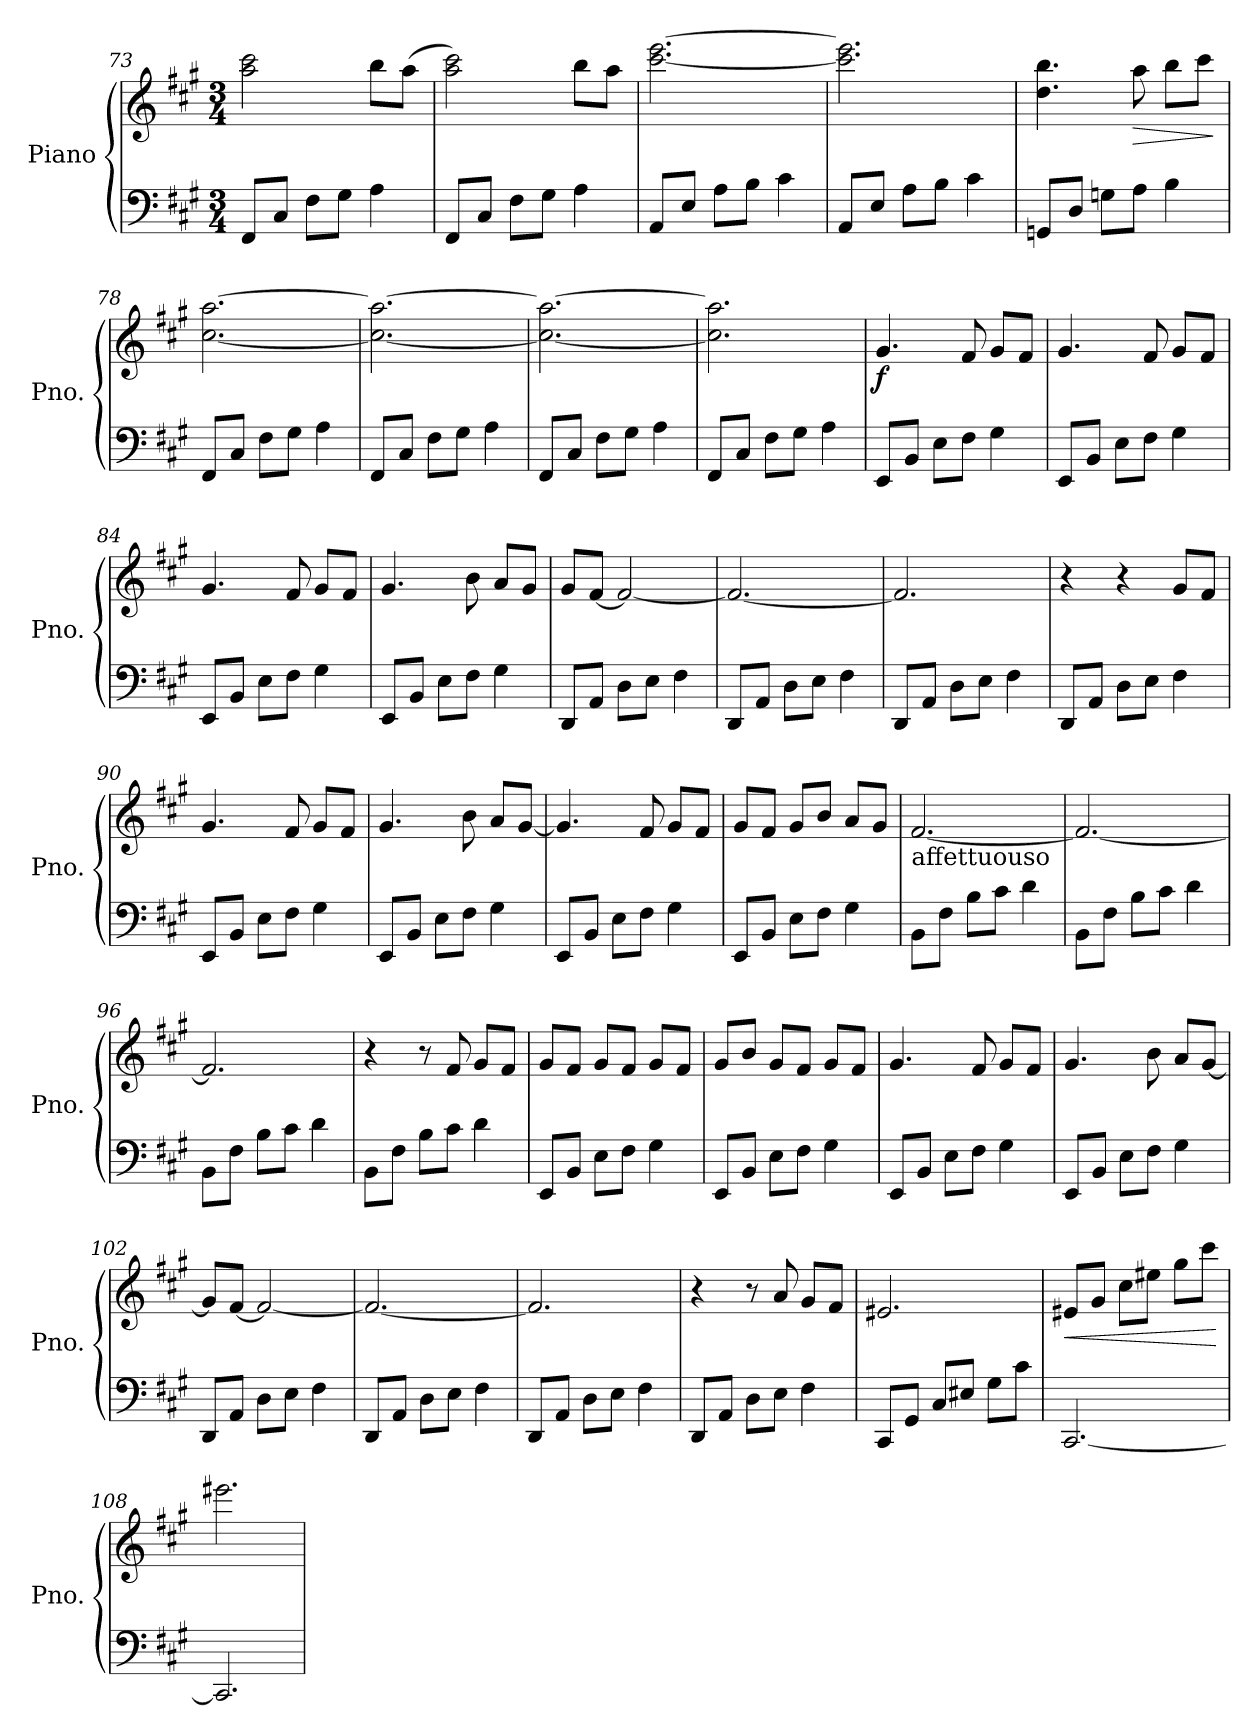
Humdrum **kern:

**kern	**kern	**dynam
*part1	*part1	*part1
*staff2	*staff1	*staff1/2
*I"Piano	*	*
*I'Pno.	*	*
*clefF4	*clefG2	*
*k[f#c#g#]	*k[f#c#g#]	*
*M3/4	*M3/4	*
=73	=73	=73
8FF#/L	2aa\ 2ccc#\	.
8C#/J	.	.
8F#\L	.	.
8G#\J	.	.
4A\	8bb\L	.
.	(>8aa\J	.
=74	=74	=74
8FF#/L	2aa\ 2ccc#\)	.
8C#/J	.	.
8F#\L	.	.
8G#\J	.	.
4A\	8bb\L	.
.	8aa\J	.
=75	=75	=75
8AA/L	[2.ccc#\ [2.eee\	.
8E/J	.	.
8A\L	.	.
8B\J	.	.
4c#\	.	.
=76	=76	=76
8AA/L	2.ccc#\] 2.eee\]	.
8E/J	.	.
8A\L	.	.
8B\J	.	.
4c#\	.	.
=77	=77	=77
8GGn/L	4.dd\ 4.bb\	.
8D/J	.	.
8Gn\L	.	.
!	!	!LO:HP:b
8A\J	8aa\	>
4B\	8bb\L	.
.	8ccc#\J	.
.	.	]
!!LO:PB:g=z
=78	=78	=78
8FF#/L	[2.cc#\ [2.aa\	.
8C#/J	.	.
8F#\L	.	.
8G#\J	.	.
4A\	.	.
=79	=79	=79
8FF#/L	2.cc#\_ 2.aa\_	.
8C#/J	.	.
8F#\L	.	.
8G#\J	.	.
4A\	.	.
=80	=80	=80
8FF#/L	2.cc#\_ 2.aa\_	.
8C#/J	.	.
8F#\L	.	.
8G#\J	.	.
4A\	.	.
=81	=81	=81
8FF#/L	2.cc#\] 2.aa\]	.
8C#/J	.	.
8F#\L	.	.
8G#\J	.	.
4A\	.	.
=82	=82	=82
!	!	!LO:DY:b
8EE/L	4.g#/	f
8BB/J	.	.
8E\L	.	.
8F#\J	8f#/	.
4G#\	8g#/L	.
.	8f#/J	.
=83	=83	=83
8EE/L	4.g#/	.
8BB/J	.	.
8E\L	.	.
8F#\J	8f#/	.
4G#\	8g#/L	.
.	8f#/J	.
=84	=84	=84
8EE/L	4.g#/	.
8BB/J	.	.
8E\L	.	.
8F#\J	8f#/	.
4G#\	8g#/L	.
.	8f#/J	.
!!LO:LB:g=z
=85	=85	=85
8EE/L	4.g#/	.
8BB/J	.	.
8E\L	.	.
8F#\J	8b\	.
4G#\	8a/L	.
.	8g#/J	.
=86	=86	=86
8DD/L	8g#/L	.
8AA/J	[8f#/J	.
8D\L	2f#/_	.
8E\J	.	.
4F#\	.	.
=87	=87	=87
8DD/L	2.f#/_	.
8AA/J	.	.
8D\L	.	.
8E\J	.	.
4F#\	.	.
=88	=88	=88
8DD/L	2.f#/]	.
8AA/J	.	.
8D\L	.	.
8E\J	.	.
4F#\	.	.
=89	=89	=89
8DD/L	4r	.
8AA/J	.	.
8D\L	4r	.
8E\J	.	.
4F#\	8g#/L	.
.	8f#/J	.
=90	=90	=90
8EE/L	4.g#/	.
8BB/J	.	.
8E\L	.	.
8F#\J	8f#/	.
4G#\	8g#/L	.
.	8f#/J	.
=91	=91	=91
8EE/L	4.g#/	.
8BB/J	.	.
8E\L	.	.
8F#\J	8b\	.
4G#\	8a/L	.
.	[8g#/J	.
!!LO:LB:g=z
=92	=92	=92
8EE/L	4.g#/]	.
8BB/J	.	.
8E\L	.	.
8F#\J	8f#/	.
4G#\	8g#/L	.
.	8f#/J	.
=93	=93	=93
8EE/L	8g#/L	.
8BB/J	8f#/J	.
8E\L	8g#/L	.
8F#\J	8b/J	.
4G#\	8a/L	.
.	8g#/J	.
=94	=94	=94
!	!LO:TX:b:t=affettuouso	!
8BB\L	[2.f#/	.
8F#\J	.	.
8B\L	.	.
8c#\J	.	.
4d\	.	.
=95	=95	=95
8BB\L	2.f#/_	.
8F#\J	.	.
8B\L	.	.
8c#\J	.	.
4d\	.	.
=96	=96	=96
8BB\L	2.f#/]	.
8F#\J	.	.
8B\L	.	.
8c#\J	.	.
4d\	.	.
=97	=97	=97
8BB\L	4r	.
8F#\J	.	.
8B\L	8r	.
8c#\J	8f#/	.
4d\	8g#/L	.
.	8f#/J	.
=98	=98	=98
8EE/L	8g#/L	.
8BB/J	8f#/J	.
8E\L	8g#/L	.
8F#\J	8f#/J	.
4G#\	8g#/L	.
.	8f#/J	.
!!LO:LB:g=z
=99	=99	=99
8EE/L	8g#/L	.
8BB/J	8b/J	.
8E\L	8g#/L	.
8F#\J	8f#/J	.
4G#\	8g#/L	.
.	8f#/J	.
=100	=100	=100
8EE/L	4.g#/	.
8BB/J	.	.
8E\L	.	.
8F#\J	8f#/	.
4G#\	8g#/L	.
.	8f#/J	.
=101	=101	=101
8EE/L	4.g#/	.
8BB/J	.	.
8E\L	.	.
8F#\J	8b\	.
4G#\	8a/L	.
.	[8g#/J	.
=102	=102	=102
8DD/L	8g#/L]	.
8AA/J	[8f#/J	.
8D\L	2f#/_	.
8E\J	.	.
4F#\	.	.
=103	=103	=103
8DD/L	2.f#/_	.
8AA/J	.	.
8D\L	.	.
8E\J	.	.
4F#\	.	.
=104	=104	=104
8DD/L	2.f#/]	.
8AA/J	.	.
8D\L	.	.
8E\J	.	.
4F#\	.	.
=105	=105	=105
8DD/L	4r	.
8AA/J	.	.
8D\L	8r	.
8E\J	8a/	.
4F#\	8g#/L	.
.	8f#/J	.
!!LO:LB:g=z
=106	=106	=106
8CC#/L	2.e#X/	.
8GG#/J	.	.
8C#/L	.	.
8E#X/J	.	.
8G#\L	.	.
8c#\J	.	.
=107	=107	=107
!	!	!LO:HP:b
[2.CC#/	8e#X/L	<
.	8g#/J	.
.	8cc#\L	.
.	8ee#X\J	.
.	8gg#\L	.
.	8ccc#\J	.
.	.	[
=108	=108	=108
2.CC#/]	2.eee#X\	.
=	=	=
*-	*-	*-
